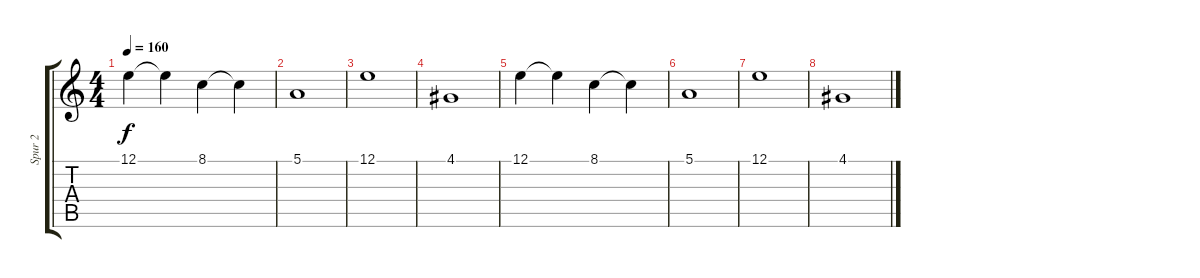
\track ("Spur 2" "Spur 2") {instrument vibraphone}
\staff {score tabs}
\tuning (E4 B3 G3 D3 A2 E2) {hide}
\ts (4 4)
\tempo 160
\clef g2
\ks c
12.1.4{dy f instrument vibraphone} 12.1{t}.4 8.1.4 8.1{t}.4 |
5.1.1 |
12.1.1 |
4.1.1 |
12.1.4 12.1{t}.4 8.1.4 8.1{t}.4 |
5.1.1 |
12.1.1 |
4.1.1
